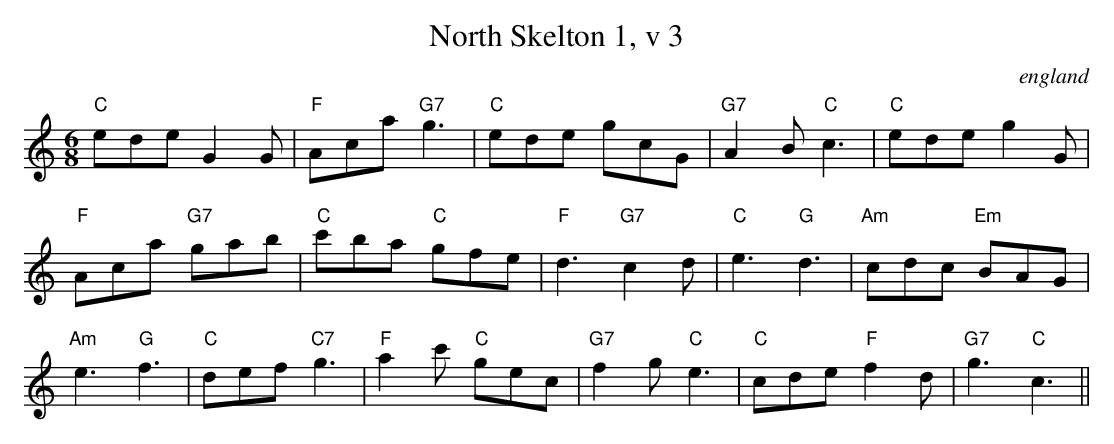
X:1
T:North Skelton 1, v 3
O:england
M:6/8
K:C
"C"ede G2G|"F"Aca "G7"g3|"C"ede gcG|"G7"A2B "C"c3|"C"ede g2G|
"F"Aca "G7"gab|"C"c'ba "C"gfe|"F"d3 "G7"c2d|"C"e3 "G"d3|"Am"cdc "Em"BAG|
"Am"e3 "G"f3|"C"def "C7"g3|"F"a2c' "C"gec|"G7"f2g "C"e3|"C"cde "F"f2d|\
"G7"g3 "C"c3||
